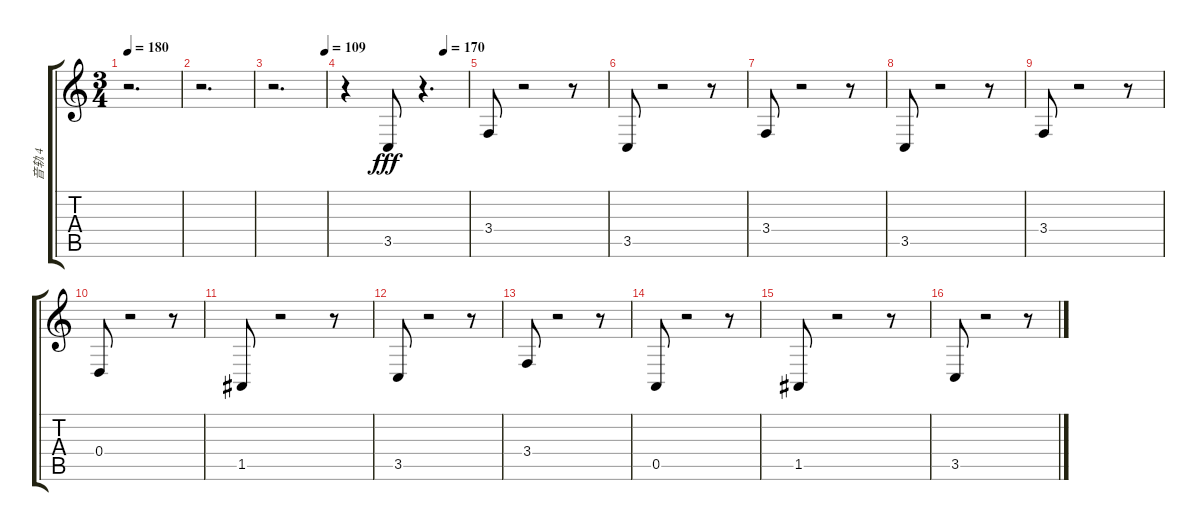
\track ("音轨 4" "音轨 4") {instrument stringensemble1}
\staff {score tabs}
\tuning (E4 B3 G3 D3 A2 E2) {hide}
\ts (3 4)
\tempo 180
\clef g2
\ks c
r.2{d dy fff} |
r.2{d} |
\tempo (109 0.9930555555555556)
r.2{d} |
\tempo (170 0.8055555555555556)
r.4 3.5.8 r.4{d} |
3.4.8 r.2 r.8 |
3.5.8 r.2 r.8 |
3.4.8 r.2 r.8 |
3.5.8 r.2 r.8 |
3.4.8 r.2 r.8 |
0.4.8 r.2 r.8 |
1.5.8 r.2 r.8 |
3.5.8 r.2 r.8 |
3.4.8 r.2 r.8 |
0.5.8 r.2 r.8 |
1.5.8 r.2 r.8 |
3.5.8 r.2 r.8
